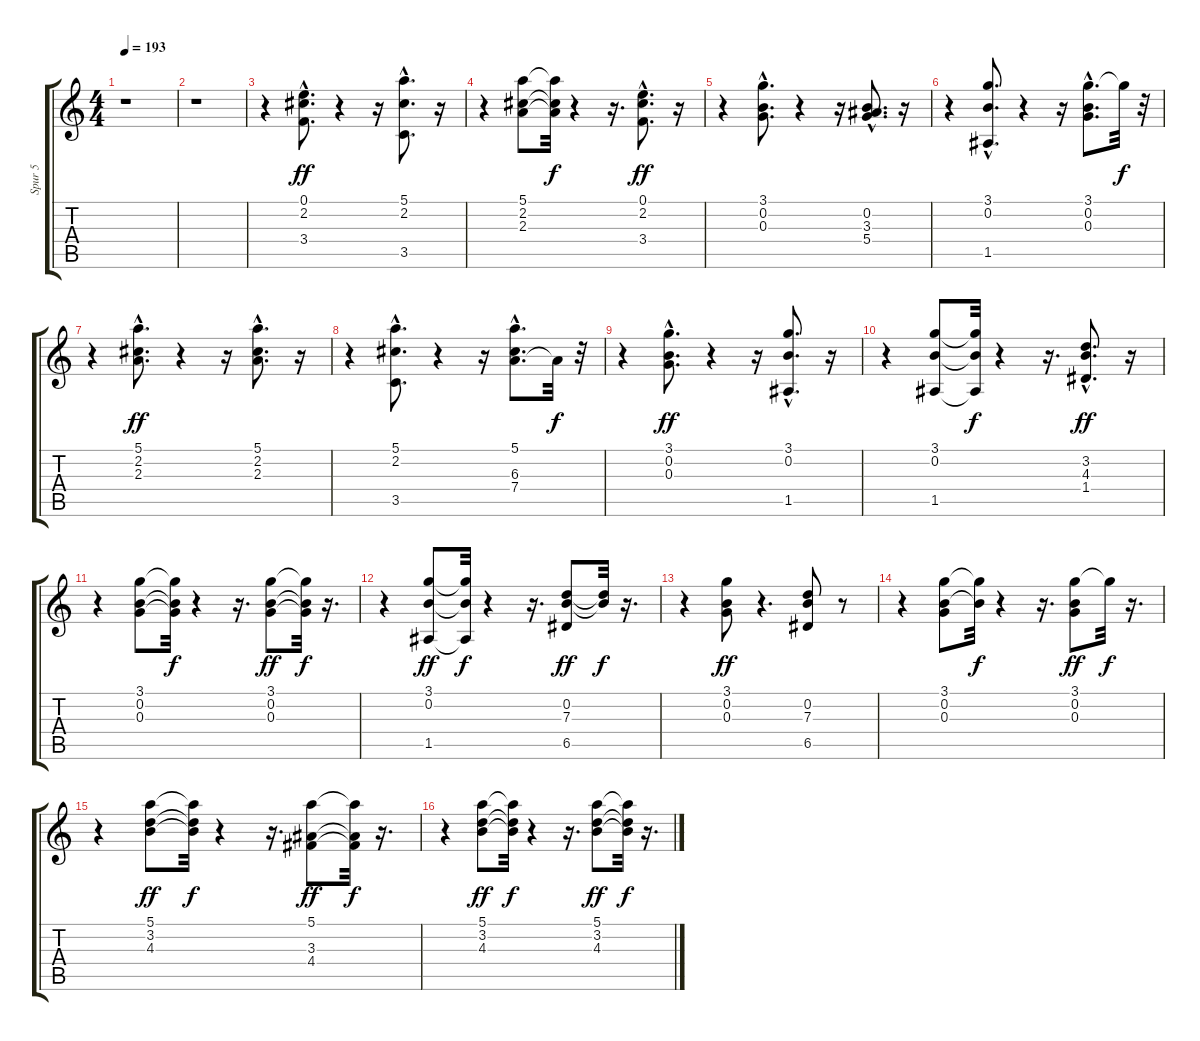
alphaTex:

\track ("Spur 5" "Spur 5") {instrument electricguitarclean}
\staff {score tabs}
\tuning (E4 B3 G3 D3 A2 E2) {hide}
\ts (4 4)
\tempo 193
\clef g2
\ks c
r.1{dy f} |
r.1 |
r.4 (0.1{hac} 2.2{hac} 3.4{hac}).8{d dy ff} r.4 r.16 (5.1 2.2{hac} 3.5{hac}).8{d} r.16 |
r.4 (5.1 2.2 2.3).8 (5.1{t} 2.2{t} 2.3{t}).32{dy f} r.4 r.16{d} (0.1 2.2{hac} 3.4{hac}).8{d dy ff} r.16 |
r.4 (3.1{hac} 0.2 0.3{hac}).8{d} r.4 r.16 (0.2 3.3 5.4{hac}).8{d} r.16 |
r.4 (3.1{hac} 0.2{hac} 1.5{hac}).8{d} r.4 r.16 (3.1{hac} 0.2{hac} 0.3{hac}).8{d} 3.1{t}.32{dy f} r.32 |
r.4 (5.1{hac} 2.2{hac} 2.3{hac}).8{d dy ff} r.4 r.16 (5.1{hac} 2.2{hac} 2.3{hac}).8{d} r.16 |
r.4 (5.1 2.2 3.5{hac}).8{d} r.4 r.16 (5.1{hac} 6.3{hac} 7.4{hac}).8{d} 7.4{t}.32{dy f} r.32 |
r.4 (3.1{hac} 0.2{hac} 0.3{hac}).8{d dy ff} r.4 r.16 (3.1{hac} 0.2 1.5{hac}).8{d} r.16 |
r.4 (3.1 0.2 1.5).8 (3.1{t} 0.2{t} 1.5{t}).32{dy f} r.4 r.16{d} (3.2{hac} 4.3 1.4).8{d dy ff} r.16 |
r.4 (3.1 0.2 0.3).8 (3.1{t} 0.2{t} 0.3{t}).32{dy f} r.4 r.16{d} (3.1 0.2 0.3).8{dy ff} (3.1{t} 0.2{t} 0.3{t}).32{dy f} r.16{d} |
r.4 (3.1 0.2 1.5).8{dy ff} (3.1{t} 0.2{t} 1.5{t}).32{dy f} r.4 r.16{d} (0.2 7.3 6.5).8{dy ff} (0.2{t} 7.3{t}).32{dy f} r.16{d} |
r.4 (3.1 0.2 0.3).8{dy ff} r.4{d} (0.2 7.3 6.5).8 r.8 |
r.4 (3.1 0.2 0.3).8 (3.1{t} 0.2{t}).32{dy f} r.4 r.16{d} (3.1 0.2 0.3).8{dy ff} 3.1{t}.32{dy f} r.16{d} |
r.4 (5.1 3.2 4.3).8{dy ff} (5.1{t} 3.2{t} 4.3{t}).32{dy f} r.4 r.16{d} (5.1 3.3 4.4).8{dy ff} (5.1{t} 3.3{t} 4.4{t}).32{dy f} r.16{d} |
r.4 (5.1 3.2 4.3).8{dy ff} (5.1{t} 3.2{t} 4.3{t}).32{dy f} r.4 r.16{d} (5.1 3.2 4.3).8{dy ff} (5.1{t} 3.2{t} 4.3{t}).32{dy f} r.16{d}
